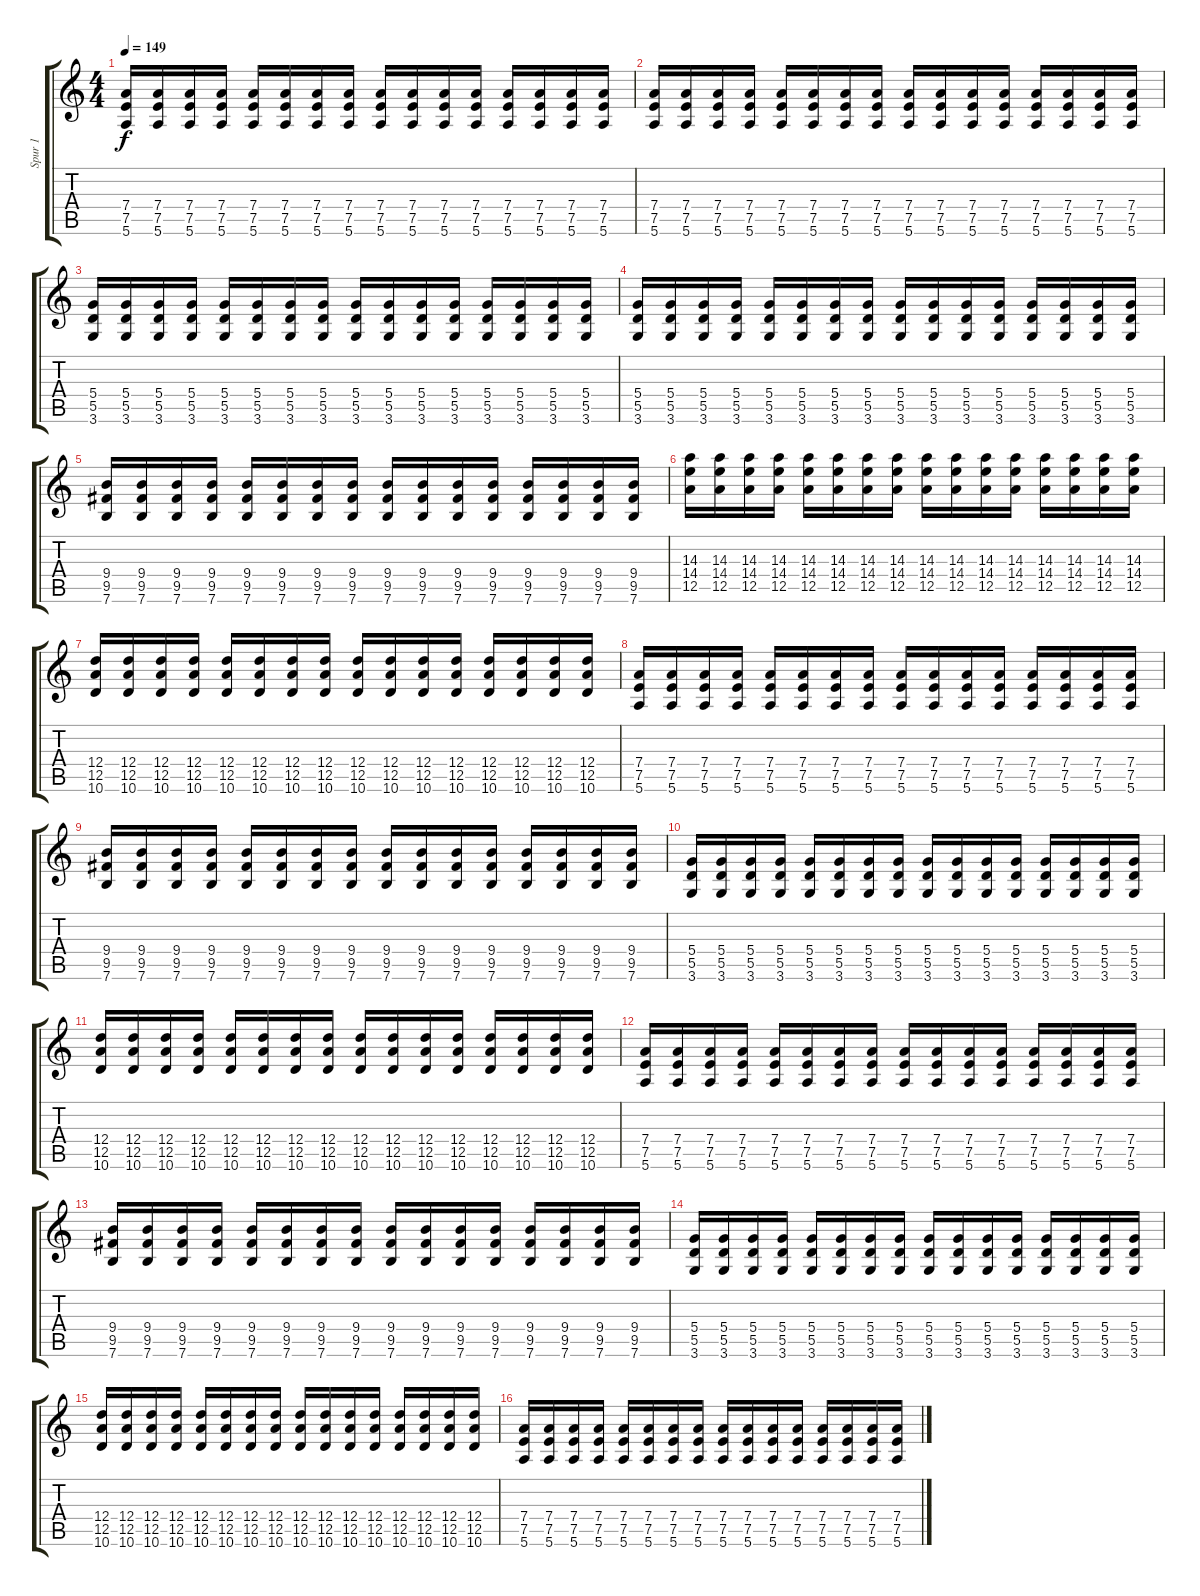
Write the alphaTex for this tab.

\track ("Spur 1" "Spur 1") {instrument distortionguitar}
\staff {score tabs}
\tuning (E4 B3 G3 D3 A2 E2) {hide}
\ts (4 4)
\tempo 149
\clef g2
\ks c
(7.4 7.5 5.6).16{dy f} (7.4 7.5 5.6).16 (7.4 7.5 5.6).16 (7.4 7.5 5.6).16 (7.4 7.5 5.6).16 (7.4 7.5 5.6).16 (7.4 7.5 5.6).16 (7.4 7.5 5.6).16 (7.4 7.5 5.6).16 (7.4 7.5 5.6).16 (7.4 7.5 5.6).16 (7.4 7.5 5.6).16 (7.4 7.5 5.6).16 (7.4 7.5 5.6).16 (7.4 7.5 5.6).16 (7.4 7.5 5.6).16 |
(7.4 7.5 5.6).16 (7.4 7.5 5.6).16 (7.4 7.5 5.6).16 (7.4 7.5 5.6).16 (7.4 7.5 5.6).16 (7.4 7.5 5.6).16 (7.4 7.5 5.6).16 (7.4 7.5 5.6).16 (7.4 7.5 5.6).16 (7.4 7.5 5.6).16 (7.4 7.5 5.6).16 (7.4 7.5 5.6).16 (7.4 7.5 5.6).16 (7.4 7.5 5.6).16 (7.4 7.5 5.6).16 (7.4 7.5 5.6).16 |
(5.4 5.5 3.6).16 (5.4 5.5 3.6).16 (5.4 5.5 3.6).16 (5.4 5.5 3.6).16 (5.4 5.5 3.6).16 (5.4 5.5 3.6).16 (5.4 5.5 3.6).16 (5.4 5.5 3.6).16 (5.4 5.5 3.6).16 (5.4 5.5 3.6).16 (5.4 5.5 3.6).16 (5.4 5.5 3.6).16 (5.4 5.5 3.6).16 (5.4 5.5 3.6).16 (5.4 5.5 3.6).16 (5.4 5.5 3.6).16 |
(5.4 5.5 3.6).16 (5.4 5.5 3.6).16 (5.4 5.5 3.6).16 (5.4 5.5 3.6).16 (5.4 5.5 3.6).16 (5.4 5.5 3.6).16 (5.4 5.5 3.6).16 (5.4 5.5 3.6).16 (5.4 5.5 3.6).16 (5.4 5.5 3.6).16 (5.4 5.5 3.6).16 (5.4 5.5 3.6).16 (5.4 5.5 3.6).16 (5.4 5.5 3.6).16 (5.4 5.5 3.6).16 (5.4 5.5 3.6).16 |
(9.4 9.5 7.6).16 (9.4 9.5 7.6).16 (9.4 9.5 7.6).16 (9.4 9.5 7.6).16 (9.4 9.5 7.6).16 (9.4 9.5 7.6).16 (9.4 9.5 7.6).16 (9.4 9.5 7.6).16 (9.4 9.5 7.6).16 (9.4 9.5 7.6).16 (9.4 9.5 7.6).16 (9.4 9.5 7.6).16 (9.4 9.5 7.6).16 (9.4 9.5 7.6).16 (9.4 9.5 7.6).16 (9.4 9.5 7.6).16 |
(14.3 14.4 12.5).16 (14.3 14.4 12.5).16 (14.3 14.4 12.5).16 (14.3 14.4 12.5).16 (14.3 14.4 12.5).16 (14.3 14.4 12.5).16 (14.3 14.4 12.5).16 (14.3 14.4 12.5).16 (14.3 14.4 12.5).16 (14.3 14.4 12.5).16 (14.3 14.4 12.5).16 (14.3 14.4 12.5).16 (14.3 14.4 12.5).16 (14.3 14.4 12.5).16 (14.3 14.4 12.5).16 (14.3 14.4 12.5).16 |
(12.4 12.5 10.6).16 (12.4 12.5 10.6).16 (12.4 12.5 10.6).16 (12.4 12.5 10.6).16 (12.4 12.5 10.6).16 (12.4 12.5 10.6).16 (12.4 12.5 10.6).16 (12.4 12.5 10.6).16 (12.4 12.5 10.6).16 (12.4 12.5 10.6).16 (12.4 12.5 10.6).16 (12.4 12.5 10.6).16 (12.4 12.5 10.6).16 (12.4 12.5 10.6).16 (12.4 12.5 10.6).16 (12.4 12.5 10.6).16 |
(7.4 7.5 5.6).16 (7.4 7.5 5.6).16 (7.4 7.5 5.6).16 (7.4 7.5 5.6).16 (7.4 7.5 5.6).16 (7.4 7.5 5.6).16 (7.4 7.5 5.6).16 (7.4 7.5 5.6).16 (7.4 7.5 5.6).16 (7.4 7.5 5.6).16 (7.4 7.5 5.6).16 (7.4 7.5 5.6).16 (7.4 7.5 5.6).16 (7.4 7.5 5.6).16 (7.4 7.5 5.6).16 (7.4 7.5 5.6).16 |
(9.4 9.5 7.6).16 (9.4 9.5 7.6).16 (9.4 9.5 7.6).16 (9.4 9.5 7.6).16 (9.4 9.5 7.6).16 (9.4 9.5 7.6).16 (9.4 9.5 7.6).16 (9.4 9.5 7.6).16 (9.4 9.5 7.6).16 (9.4 9.5 7.6).16 (9.4 9.5 7.6).16 (9.4 9.5 7.6).16 (9.4 9.5 7.6).16 (9.4 9.5 7.6).16 (9.4 9.5 7.6).16 (9.4 9.5 7.6).16 |
(5.4 5.5 3.6).16 (5.4 5.5 3.6).16 (5.4 5.5 3.6).16 (5.4 5.5 3.6).16 (5.4 5.5 3.6).16 (5.4 5.5 3.6).16 (5.4 5.5 3.6).16 (5.4 5.5 3.6).16 (5.4 5.5 3.6).16 (5.4 5.5 3.6).16 (5.4 5.5 3.6).16 (5.4 5.5 3.6).16 (5.4 5.5 3.6).16 (5.4 5.5 3.6).16 (5.4 5.5 3.6).16 (5.4 5.5 3.6).16 |
(12.4 12.5 10.6).16 (12.4 12.5 10.6).16 (12.4 12.5 10.6).16 (12.4 12.5 10.6).16 (12.4 12.5 10.6).16 (12.4 12.5 10.6).16 (12.4 12.5 10.6).16 (12.4 12.5 10.6).16 (12.4 12.5 10.6).16 (12.4 12.5 10.6).16 (12.4 12.5 10.6).16 (12.4 12.5 10.6).16 (12.4 12.5 10.6).16 (12.4 12.5 10.6).16 (12.4 12.5 10.6).16 (12.4 12.5 10.6).16 |
(7.4 7.5 5.6).16 (7.4 7.5 5.6).16 (7.4 7.5 5.6).16 (7.4 7.5 5.6).16 (7.4 7.5 5.6).16 (7.4 7.5 5.6).16 (7.4 7.5 5.6).16 (7.4 7.5 5.6).16 (7.4 7.5 5.6).16 (7.4 7.5 5.6).16 (7.4 7.5 5.6).16 (7.4 7.5 5.6).16 (7.4 7.5 5.6).16 (7.4 7.5 5.6).16 (7.4 7.5 5.6).16 (7.4 7.5 5.6).16 |
(9.4 9.5 7.6).16 (9.4 9.5 7.6).16 (9.4 9.5 7.6).16 (9.4 9.5 7.6).16 (9.4 9.5 7.6).16 (9.4 9.5 7.6).16 (9.4 9.5 7.6).16 (9.4 9.5 7.6).16 (9.4 9.5 7.6).16 (9.4 9.5 7.6).16 (9.4 9.5 7.6).16 (9.4 9.5 7.6).16 (9.4 9.5 7.6).16 (9.4 9.5 7.6).16 (9.4 9.5 7.6).16 (9.4 9.5 7.6).16 |
(5.4 5.5 3.6).16 (5.4 5.5 3.6).16 (5.4 5.5 3.6).16 (5.4 5.5 3.6).16 (5.4 5.5 3.6).16 (5.4 5.5 3.6).16 (5.4 5.5 3.6).16 (5.4 5.5 3.6).16 (5.4 5.5 3.6).16 (5.4 5.5 3.6).16 (5.4 5.5 3.6).16 (5.4 5.5 3.6).16 (5.4 5.5 3.6).16 (5.4 5.5 3.6).16 (5.4 5.5 3.6).16 (5.4 5.5 3.6).16 |
(12.4 12.5 10.6).16 (12.4 12.5 10.6).16 (12.4 12.5 10.6).16 (12.4 12.5 10.6).16 (12.4 12.5 10.6).16 (12.4 12.5 10.6).16 (12.4 12.5 10.6).16 (12.4 12.5 10.6).16 (12.4 12.5 10.6).16 (12.4 12.5 10.6).16 (12.4 12.5 10.6).16 (12.4 12.5 10.6).16 (12.4 12.5 10.6).16 (12.4 12.5 10.6).16 (12.4 12.5 10.6).16 (12.4 12.5 10.6).16 |
(7.4 7.5 5.6).16 (7.4 7.5 5.6).16 (7.4 7.5 5.6).16 (7.4 7.5 5.6).16 (7.4 7.5 5.6).16 (7.4 7.5 5.6).16 (7.4 7.5 5.6).16 (7.4 7.5 5.6).16 (7.4 7.5 5.6).16 (7.4 7.5 5.6).16 (7.4 7.5 5.6).16 (7.4 7.5 5.6).16 (7.4 7.5 5.6).16 (7.4 7.5 5.6).16 (7.4 7.5 5.6).16 (7.4 7.5 5.6).16
